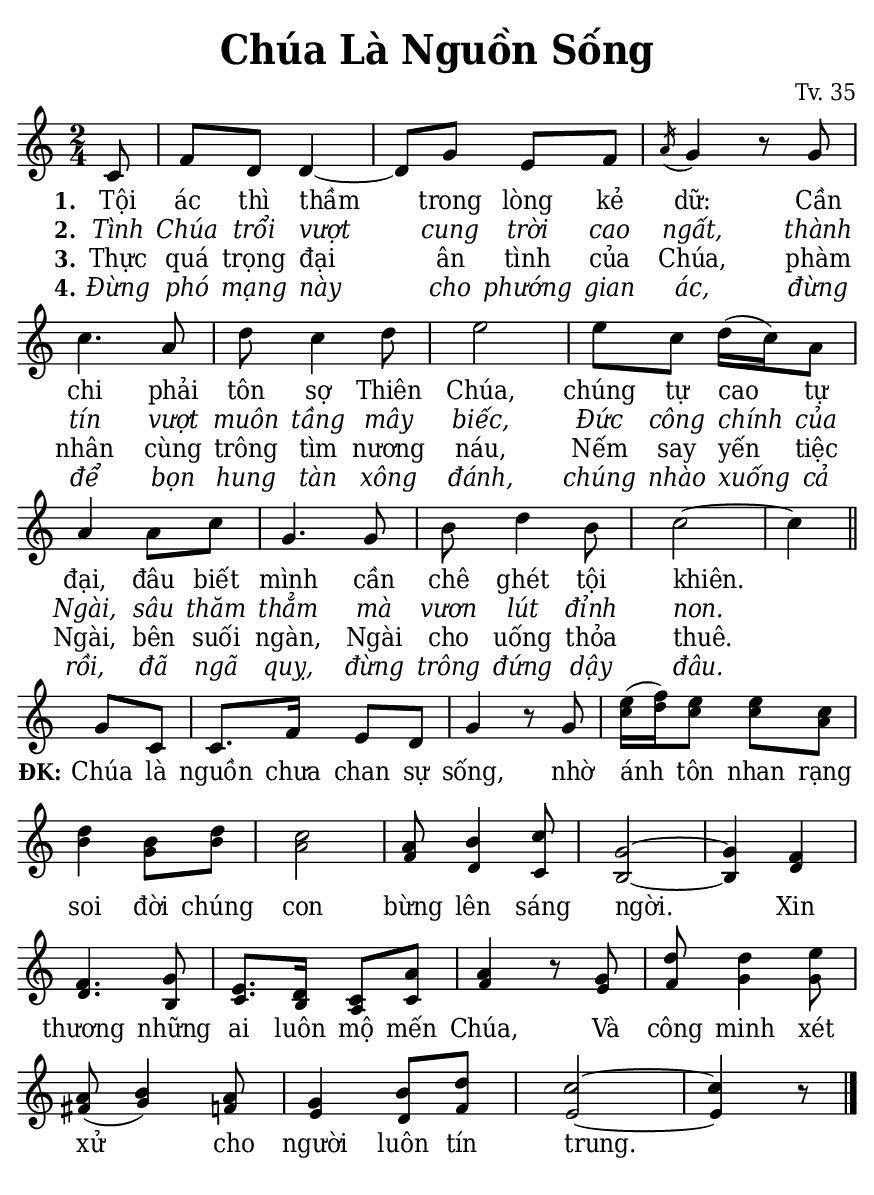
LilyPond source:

% Cài đặt chung\
\version "2.22.1"
\include "english.ly"

\header {
  title = \markup { \fontsize #1 "Chúa Là Nguồn Sống" }
  composer = "Tv. 35"
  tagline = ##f
}

% Nhạc phiên khúc
nhacPhienKhucSop = \relative c' {
  \partial 8 c8 |
  f8 d d4 ~ |
  d8 g e f |
  \slashedGrace { a16 ( } g4) r8 g |
  c4. a8 |
  d c4 d8 |
  e2 |
  e8 c d16 (c) a8 |
  a4 a8 c |
  g4. g8 |
  b d4 b8 |
  c2 ~ |
  c4 \bar "||" \break
  
  g8 c, |
  c8. f16 e8 d |
  g4 r8 g |
  e'16 (f) e8 e c |
  d4 b8 d |
  c2 |
  a8 b4 c8 |
  g2 ~ |
  g4 f |
  f4. g8 |
  e8. d16 c8 a' |
  a4 r8 g |
  d' d4 e8 |
  a, (b4) a8 |
  g4 b8 d |
  c2 ~ |
  c4 r8 \bar "|."
}

nhacPhienKhucAlto = \relative c'' {
  r8 |
  R2*11
  r4
  
  g8 c, |
  c8. f16 e8 d |
  g4 r8 g |
  c16 (d) c8 c a |
  b4 g8 b |
  a2 |
  f8 d4 c8 |
  b2 ~ |
  b4 d |
  d4. b8 |
  c8. b16 a8 c |
  f4 r8 e |
  f g4 g8 |
  fs (g4) f!8 |
  e4 d8 f |
  e2 ~ |
  e4 r8
}

% Lời phiên khúc
loiPhienKhucSop = \lyrics {
  <<
    {
      \set stanza = "1."
      Tội ác thì thầm trong lòng kẻ dữ:
      Cần chi phải tôn sợ Thiên Chúa,
      chúng tự cao tự đại,
      đâu biết mình cần chê ghét tội khiên.
    }
    \new Lyrics {
	    \set associatedVoice = "beSop"
	    \set stanza = "2."
      \override Lyrics.LyricText.font-shape = #'italic
	    Tình Chúa trổi vượt cung trời cao ngất,
	    thành tín vượt muôn tầng mây biếc,
	    Đức công chính của Ngài,
	    sâu thăm thẳm mà vươn lút đỉnh non.
    }
    \new Lyrics {
	    \set associatedVoice = "beSop"
	    \set stanza = "3."
	    Thực quá trọng đại ân tình của Chúa,
	    phàm nhân cùng trông tìm nương náu,
	    Nếm say yến tiệc Ngài,
	    bên suối ngàn, Ngài cho uống thỏa thuê.
    }
    \new Lyrics {
	    \set associatedVoice = "beSop"
	    \set stanza = "4."
      \override Lyrics.LyricText.font-shape = #'italic
	    Đừng phó mạng này cho phướng gian ác,
	    đừng để bọn hung tàn xông đánh,
	    chúng nhào xuống cả rồi,
	    đã ngã quỵ, đừng trông đứng dậy đâu.
    }
  >>
  \set stanza = "ĐK:"
  Chúa là nguồn chưa chan sự sống,
  nhờ ánh tôn nhan rạng soi
  đời chúng con bừng lên sáng ngời.
  Xin thương những ai luôn mộ mến Chúa,
  Và công minh xét xử cho người luôn tín trung.
}

% Dàn trang
\paper {
  #(set-paper-size "a5")
  top-margin = 3\mm
  bottom-margin = 3\mm
  left-margin = 3\mm
  right-margin = 3\mm
  indent = #0
  #(define fonts
	 (make-pango-font-tree "Deja Vu Serif Condensed"
	 		       "Deja Vu Serif Condensed"
			       "Deja Vu Serif Condensed"
			       (/ 20 20)))
  print-page-number = ##f
  page-count = 1
}

TongNhip = {
  \key c \major \time 2/4
  \set Timing.beamExceptions = #'()
  \set Timing.baseMoment = #(ly:make-moment 1/4)
}

% Đổi kích thước nốt cho bè phụ
notBePhu =
#(define-music-function (font-size music) (number? ly:music?)
   (for-some-music
     (lambda (m)
       (if (music-is-of-type? m 'rhythmic-event)
           (begin
             (set! (ly:music-property m 'tweaks)
                   (cons `(font-size . ,font-size)
                         (ly:music-property m 'tweaks)))
             #t)
           #f))
     music)
   music)

\score {
  \new ChoirStaff <<
    \new Staff \with {
        \consists "Merge_rests_engraver"
        printPartCombineTexts = ##f
      }
      <<
      \new Voice \TongNhip \partCombine 
        \nhacPhienKhucSop
        \notBePhu -1 { \nhacPhienKhucAlto }
      \new NullVoice = beSop \nhacPhienKhucSop
      \new Lyrics \lyricsto beSop \loiPhienKhucSop
      >>
  >>
  \layout {
    \override Lyrics.LyricSpace.minimum-distance = #1.2
    \override Score.BarNumber.break-visibility = ##(#f #f #f)
    \override Score.SpacingSpanner.uniform-stretching = ##t
  } 
}
